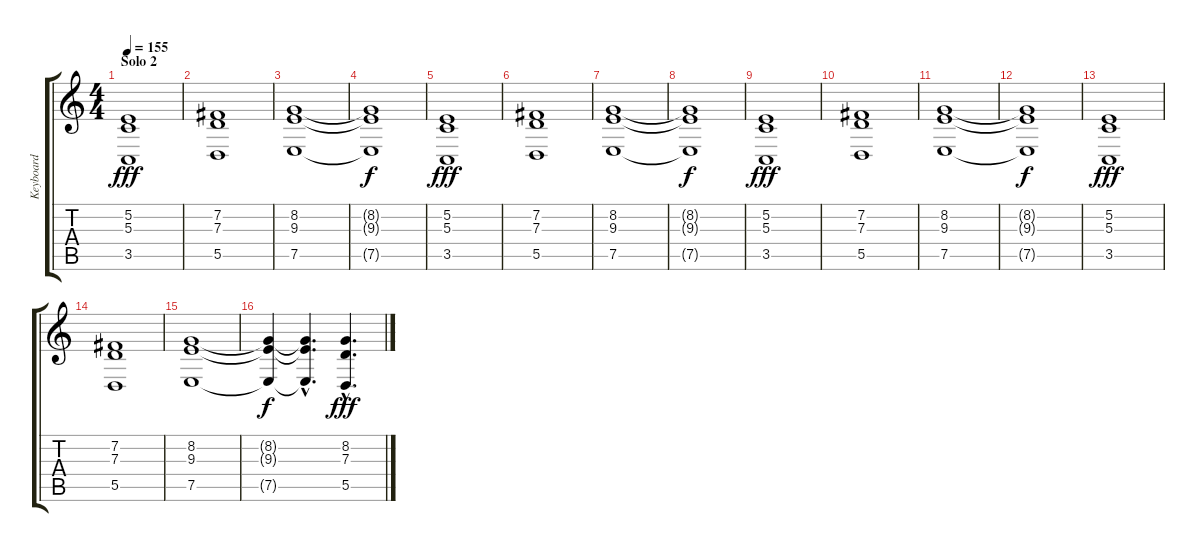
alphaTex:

\track ("Keyboard" "Keyboard") {instrument stringensemble2}
\staff {score tabs}
\tuning (E4 B3 G3 D3 A2 E2) {hide}
\ts (4 4)
\section ("" "Solo 2")
\tempo 155
\clef g2
\ks c
(5.2 5.3 3.5).1{dy fff} |
(7.2 7.3 5.5).1 |
(8.2 9.3 7.5).1 |
(8.2{t} 9.3{t} 7.5{t}).1{dy f} |
(5.2 5.3 3.5).1{dy fff} |
(7.2 7.3 5.5).1 |
(8.2 9.3 7.5).1 |
(8.2{t} 9.3{t} 7.5{t}).1{dy f} |
(5.2 5.3 3.5).1{dy fff} |
(7.2 7.3 5.5).1 |
(8.2 9.3 7.5).1 |
(8.2{t} 9.3{t} 7.5{t}).1{dy f} |
(5.2 5.3 3.5).1{dy fff} |
(7.2 7.3 5.5).1 |
(8.2 9.3 7.5).1 |
(8.2{t} 9.3{t} 7.5{t}).4{dy f} (8.2{hac t} 9.3{hac t} 7.5{hac t}).4{d} (8.2{hac} 7.3{hac} 5.5{hac}).4{d dy fff}
